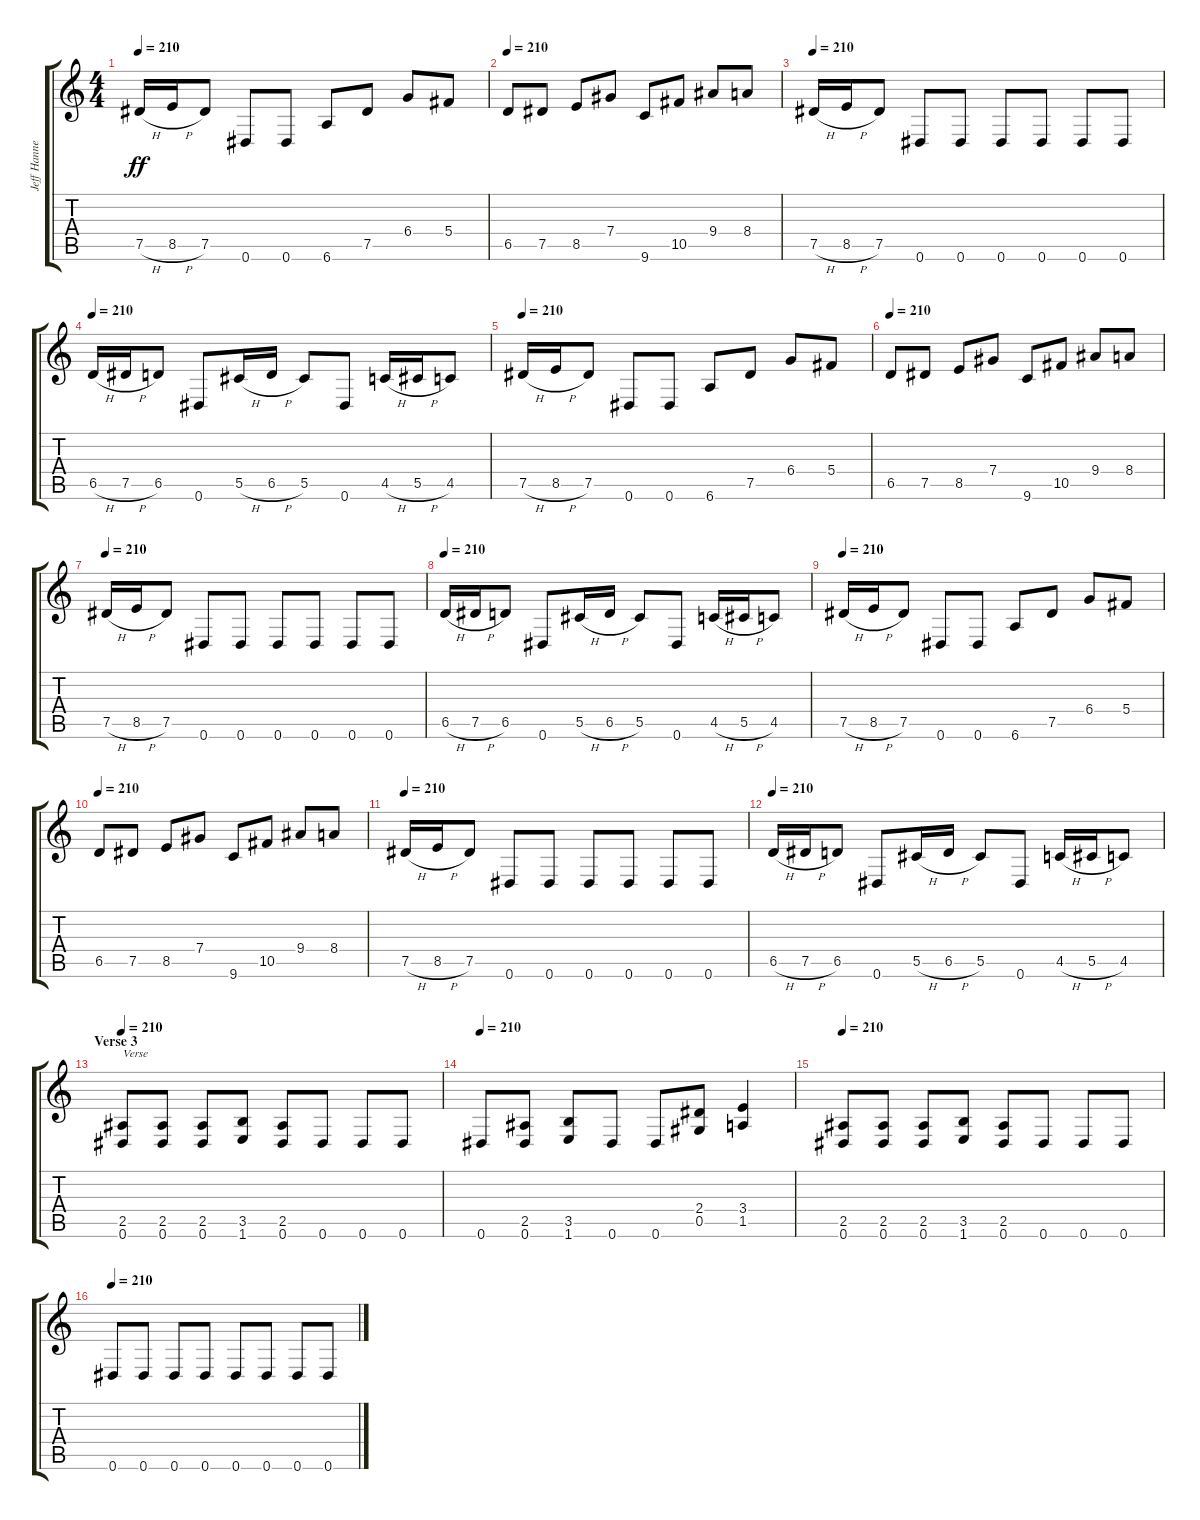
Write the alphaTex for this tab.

\track ("Jeff Hanneman" "Jeff Hanne") {instrument distortionguitar}
\staff {score tabs}
\tuning (Eb4 Bb3 Gb3 Db3 Ab2 Eb2) {hide}
\ts (4 4)
\tempo 210
\clef g2
\ks c
7.5{h}.16{dy ff} 8.5{h}.16 7.5.8 0.6.8 0.6.8 6.6.8 7.5.8 6.4.8 5.4.8 |
\tempo 210
6.5.8 7.5.8 8.5.8 7.4.8 9.6.8 10.5.8 9.4.8 8.4.8 |
\tempo 210
7.5{h}.16 8.5{h}.16 7.5.8 0.6.8 0.6.8 0.6.8 0.6.8 0.6.8 0.6.8 |
\tempo 210
6.5{h}.16 7.5{h}.16 6.5.8 0.6.8 5.5{h}.16 6.5{h}.16 5.5.8 0.6.8 4.5{h}.16 5.5{h}.16 4.5.8 |
\tempo 210
7.5{h}.16 8.5{h}.16 7.5.8 0.6.8 0.6.8 6.6.8 7.5.8 6.4.8 5.4.8 |
\tempo 210
6.5.8 7.5.8 8.5.8 7.4.8 9.6.8 10.5.8 9.4.8 8.4.8 |
\tempo 210
7.5{h}.16 8.5{h}.16 7.5.8 0.6.8 0.6.8 0.6.8 0.6.8 0.6.8 0.6.8 |
\tempo 210
6.5{h}.16 7.5{h}.16 6.5.8 0.6.8 5.5{h}.16 6.5{h}.16 5.5.8 0.6.8 4.5{h}.16 5.5{h}.16 4.5.8 |
\tempo 210
7.5{h}.16 8.5{h}.16 7.5.8 0.6.8 0.6.8 6.6.8 7.5.8 6.4.8 5.4.8 |
\tempo 210
6.5.8 7.5.8 8.5.8 7.4.8 9.6.8 10.5.8 9.4.8 8.4.8 |
\tempo 210
7.5{h}.16 8.5{h}.16 7.5.8 0.6.8 0.6.8 0.6.8 0.6.8 0.6.8 0.6.8 |
\tempo 210
6.5{h}.16 7.5{h}.16 6.5.8 0.6.8 5.5{h}.16 6.5{h}.16 5.5.8 0.6.8 4.5{h}.16 5.5{h}.16 4.5.8 |
\section ("" "Verse 3")
\tempo 210
(2.5 0.6).8{txt "Verse"} (2.5 0.6).8 (2.5 0.6).8 (3.5 1.6).8 (2.5 0.6).8 0.6.8 0.6.8 0.6.8 |
\tempo 210
0.6.8 (2.5 0.6).8 (3.5 1.6).8 0.6.8 0.6.8 (2.4 0.5).8 (3.4 1.5).4 |
\tempo 210
(2.5 0.6).8 (2.5 0.6).8 (2.5 0.6).8 (3.5 1.6).8 (2.5 0.6).8 0.6.8 0.6.8 0.6.8 |
\tempo 210
0.6.8 0.6.8 0.6.8 0.6.8 0.6.8 0.6.8 0.6.8 0.6.8
